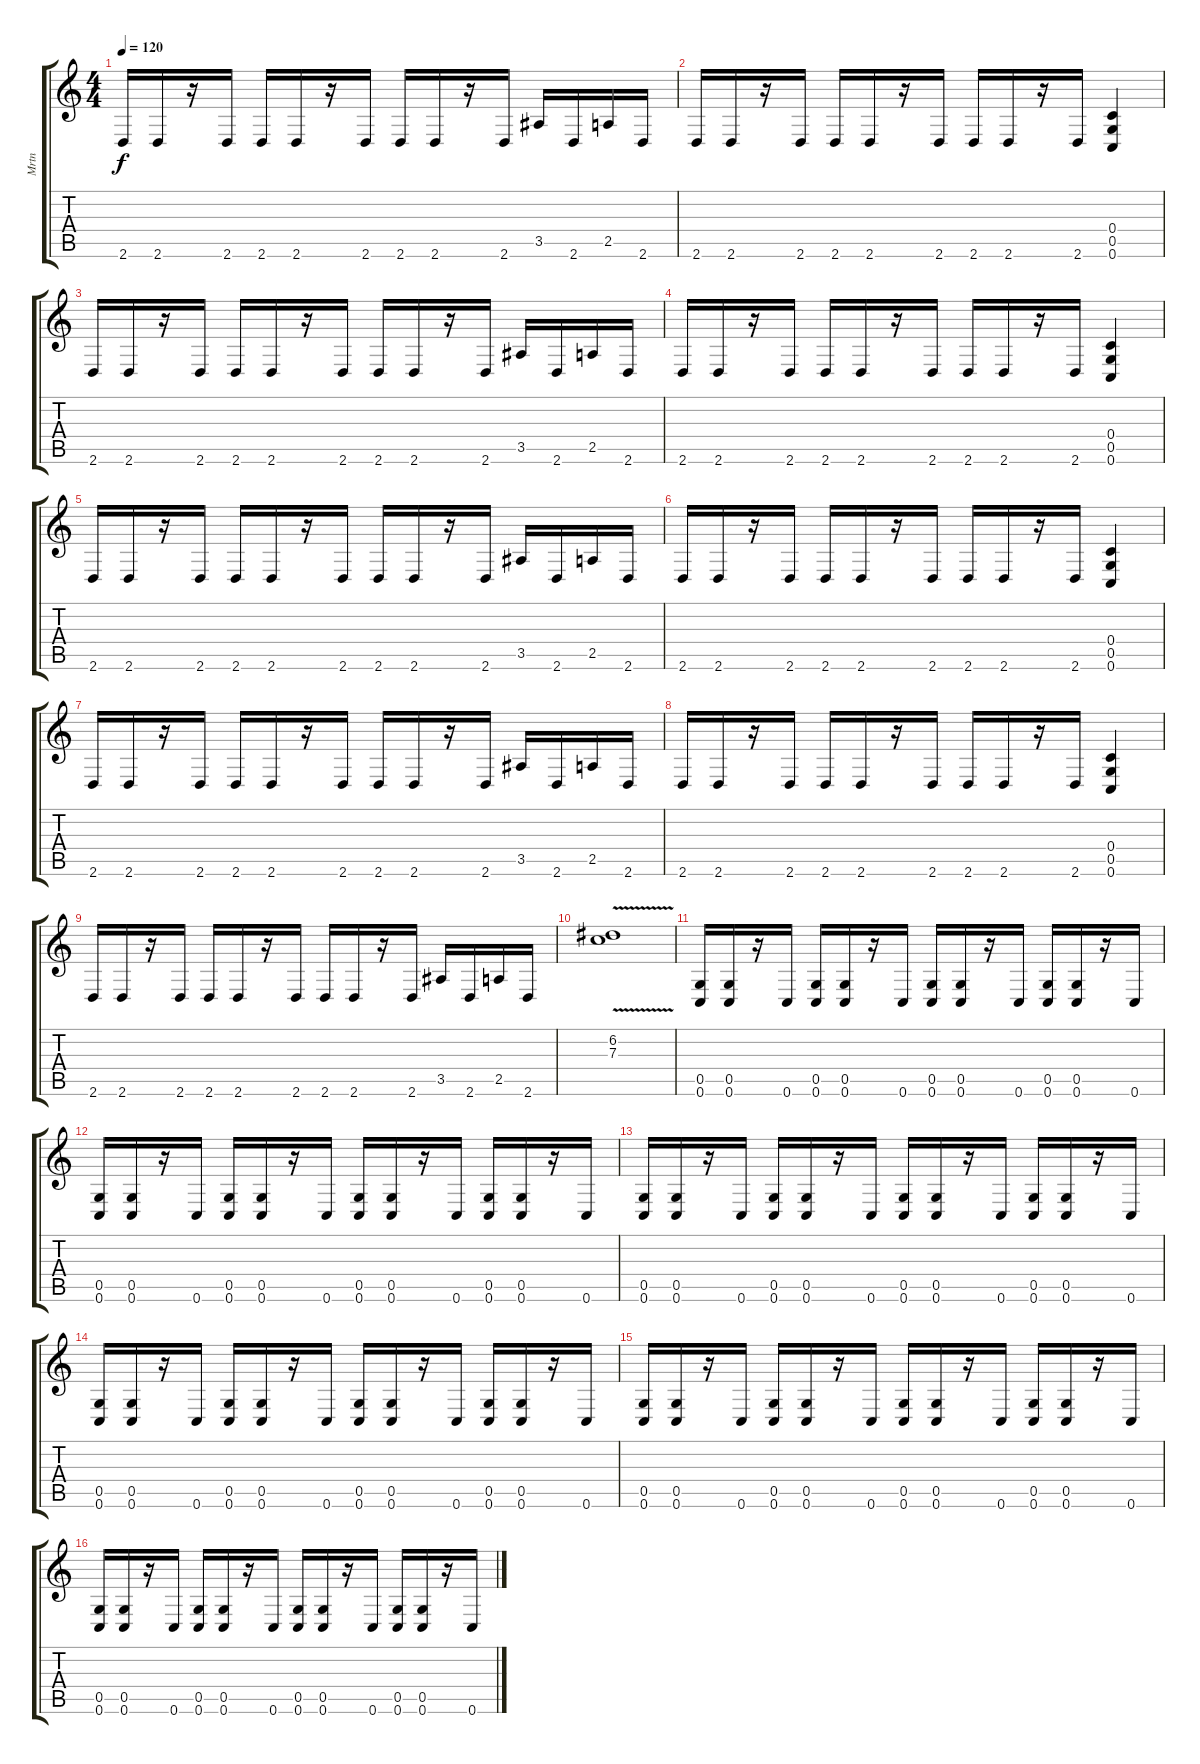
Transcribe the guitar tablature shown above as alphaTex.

\track ("Mrtn" "Mrtn") {instrument distortionguitar}
\staff {score tabs}
\tuning (D4 A3 F3 C3 G2 C2) {hide}
\ts (4 4)
\tempo 120
\clef g2
\ks c
2.6.16{dy f} 2.6.16 r.16 2.6.16 2.6.16 2.6.16 r.16 2.6.16 2.6.16 2.6.16 r.16 2.6.16 3.5.16 2.6.16 2.5.16 2.6.16 |
2.6.16 2.6.16 r.16 2.6.16 2.6.16 2.6.16 r.16 2.6.16 2.6.16 2.6.16 r.16 2.6.16 (0.4 0.5 0.6).4 |
2.6.16 2.6.16 r.16 2.6.16 2.6.16 2.6.16 r.16 2.6.16 2.6.16 2.6.16 r.16 2.6.16 3.5.16 2.6.16 2.5.16 2.6.16 |
2.6.16 2.6.16 r.16 2.6.16 2.6.16 2.6.16 r.16 2.6.16 2.6.16 2.6.16 r.16 2.6.16 (0.4 0.5 0.6).4 |
2.6.16 2.6.16 r.16 2.6.16 2.6.16 2.6.16 r.16 2.6.16 2.6.16 2.6.16 r.16 2.6.16 3.5.16 2.6.16 2.5.16 2.6.16 |
2.6.16 2.6.16 r.16 2.6.16 2.6.16 2.6.16 r.16 2.6.16 2.6.16 2.6.16 r.16 2.6.16 (0.4 0.5 0.6).4 |
2.6.16 2.6.16 r.16 2.6.16 2.6.16 2.6.16 r.16 2.6.16 2.6.16 2.6.16 r.16 2.6.16 3.5.16 2.6.16 2.5.16 2.6.16 |
2.6.16 2.6.16 r.16 2.6.16 2.6.16 2.6.16 r.16 2.6.16 2.6.16 2.6.16 r.16 2.6.16 (0.4 0.5 0.6).4 |
2.6.16 2.6.16 r.16 2.6.16 2.6.16 2.6.16 r.16 2.6.16 2.6.16 2.6.16 r.16 2.6.16 3.5.16 2.6.16 2.5.16 2.6.16 |
(6.2{v} 7.3{v}).1 |
(0.5 0.6).16 (0.5 0.6).16 r.16 0.6.16 (0.5 0.6).16 (0.5 0.6).16 r.16 0.6.16 (0.5 0.6).16 (0.5 0.6).16 r.16 0.6.16 (0.5 0.6).16 (0.5 0.6).16 r.16 0.6.16 |
(0.5 0.6).16 (0.5 0.6).16 r.16 0.6.16 (0.5 0.6).16 (0.5 0.6).16 r.16 0.6.16 (0.5 0.6).16 (0.5 0.6).16 r.16 0.6.16 (0.5 0.6).16 (0.5 0.6).16 r.16 0.6.16 |
(0.5 0.6).16 (0.5 0.6).16 r.16 0.6.16 (0.5 0.6).16 (0.5 0.6).16 r.16 0.6.16 (0.5 0.6).16 (0.5 0.6).16 r.16 0.6.16 (0.5 0.6).16 (0.5 0.6).16 r.16 0.6.16 |
(0.5 0.6).16 (0.5 0.6).16 r.16 0.6.16 (0.5 0.6).16 (0.5 0.6).16 r.16 0.6.16 (0.5 0.6).16 (0.5 0.6).16 r.16 0.6.16 (0.5 0.6).16 (0.5 0.6).16 r.16 0.6.16 |
(0.5 0.6).16 (0.5 0.6).16 r.16 0.6.16 (0.5 0.6).16 (0.5 0.6).16 r.16 0.6.16 (0.5 0.6).16 (0.5 0.6).16 r.16 0.6.16 (0.5 0.6).16 (0.5 0.6).16 r.16 0.6.16 |
(0.5 0.6).16 (0.5 0.6).16 r.16 0.6.16 (0.5 0.6).16 (0.5 0.6).16 r.16 0.6.16 (0.5 0.6).16 (0.5 0.6).16 r.16 0.6.16 (0.5 0.6).16 (0.5 0.6).16 r.16 0.6.16
